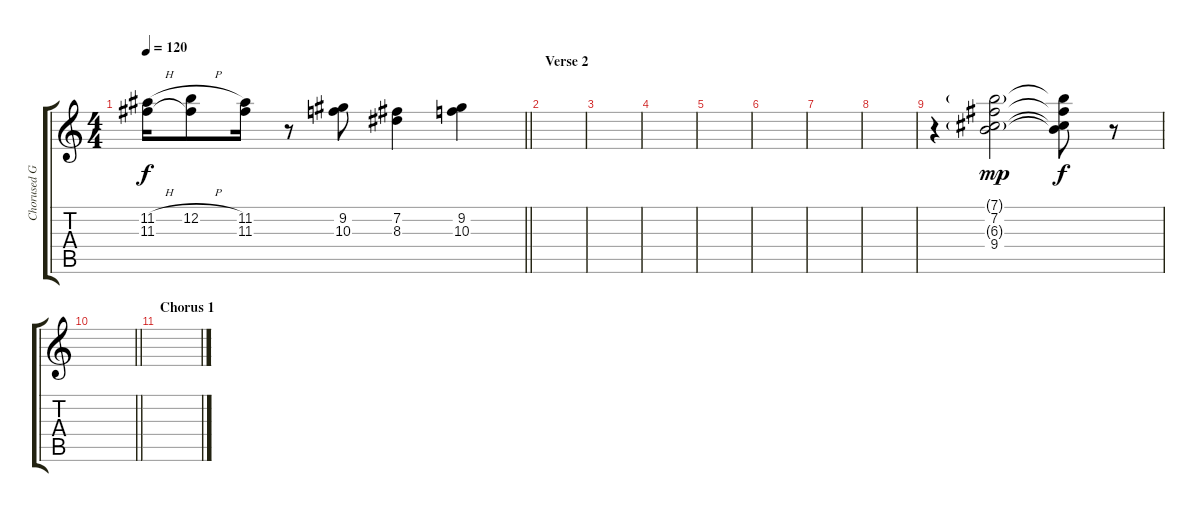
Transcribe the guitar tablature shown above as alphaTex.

\track ("Chorused Guitar" "Chorused G") {instrument overdrivenguitar}
\staff {score tabs}
\tuning (E4 B3 G3 D3 A2 E2) {hide}
\ts (4 4)
\tempo 120
\clef g2
\barLineRight lightlight
\ks c
(11.2{h} 11.3).16{dy f} (12.2{h} 11.3{t}).8 (11.2 11.3).16 r.8 (9.2 10.3).8 (7.2 8.3).4 (9.2 10.3).4 |
\section ("" "Verse 2")
|
|
|
|
|
|
|
r.4 (7.1{g} 7.2 6.3{g} 9.4).2{dy mp} (7.1{t} 7.2{t} 6.3{t} 9.4{t}).8{dy f} r.8 |
\barLineRight lightlight
|
\section ("" "Chorus 1")
